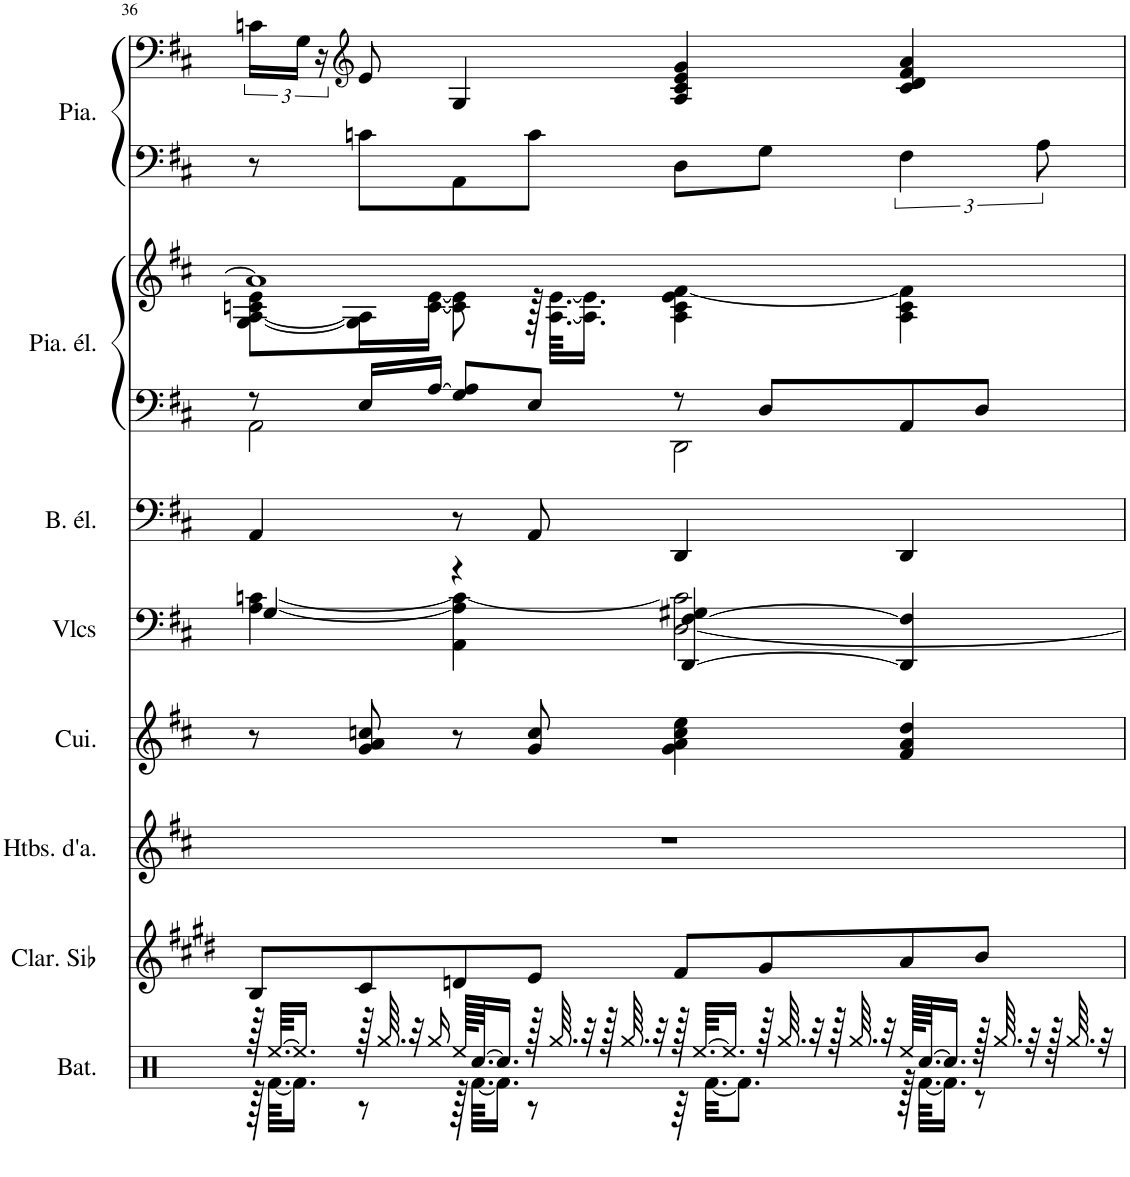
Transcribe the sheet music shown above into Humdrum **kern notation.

**kern	**kern	**kern	**kern	**kern	**kern	**kern	**kern	**kern	**kern
*part8	*part7	*part6	*part5	*part4	*part3	*part2	*part2	*part1	*part1
*staff10	*staff9	*staff8	*staff7	*staff6	*staff5	*staff4	*staff3	*staff2	*staff1
*I"Batterie, Drums	*I"Clarinette en Sib	*I"Hautbois d'amour, Oboe	*I"Cuivres, Brass Section	*I"Violoncelles, String Ensemble 2	*I"Basse électrique à 5 cordes, Slap Bass 1	*I"Piano électrique, Electric Piano 1	*	*I"Piano, Acoustic Grand Piano	*
*I'Bat.	*I'Clar. Sib	*I'Htbs. d'a.	*I'Cui.	*I'Vlcs	*I'B. él.	*I'Pia. él.	*	*I'Pia.	*
!!LO:PB:g=z
*clefX	*clefG2	*clefG2	*clefG2	*clefF4	*clefF4	*clefF4	*clefG2	*clefF4	*clefF4
*	*Trd1c2	*Trd2c3	*	*	*Trd7c12	*	*	*	*
*k[]	*k[f#c#g#d#]	*k[f#c#]	*k[f#c#]	*k[f#c#]	*k[f#c#]	*k[f#c#]	*k[f#c#]	*k[f#c#]	*k[f#c#]
*M4/4	*M4/4	*M4/4	*M4/4	*M4/4	*M4/4	*M4/4	*M4/4	*M4/4	*M4/4
=36	=36	=36	=36	=36	=36	=36	=36	=36	=36
*^	*	*	*	*^	*	*^	*^	*	*
128r	128r	8B/L	1r	8r	4G/	[4A\ [4cn\	4AA/	8r	2AA\	1a]	[8G\ [8A\ 8cn\ 8e\L	8r	24cn\LL
[64.Ree/KKLL	[64.Rf\KKLL	.	.	.	.	.	.	.	.	.	.	.	.
16.Ree/JJ]	16.Rf\JJ]	.	.	.	.	.	.	.	.	.	.	.	.
.	.	.	.	.	.	.	.	.	.	.	.	.	24G\JJ
.	.	.	.	.	.	.	.	.	.	.	.	.	24r
*	*	*	*	*	*	*	*	*	*	*	*	*	*clefG2
128r	8r	8c#/	.	8g/ 8a/ 8ccn/	.	.	.	16E/LL	.	.	16G\] 16A\]L	8cn\L	8e/
64.Rgg/	.	.	.	.	.	.	.	.	.	.	.	.	.
32r	.	.	.	.	.	.	.	.	.	.	.	.	.
16Rgg/	.	.	.	.	.	.	.	[16A/JJ	.	.	[16c\ [16e\JJ	.	.
128Ree/KLLLL	128r	8dn/	.	8r	4r	4AA\ 4A\] 4c\_	8r	8G/ 8A/]L	.	.	8c\] 8e\]	8AA\	4G/
[64.Rcc/JJ	[64.Rf\KKLL	.	.	.	.	.	.	.	.	.	.	.	.
16.Rcc/JJ]	16.Rf\JJ]	.	.	.	.	.	.	.	.	.	.	.	.
128r	8r	8e/J	.	8g/ 8cc/	.	.	8AA/	8E/J	.	.	128r	8c\J	.
64.Rgg/	.	.	.	.	.	.	.	.	.	.	[64.A\ [64.e\KKLL	.	.
32r	.	.	.	.	.	.	.	.	.	.	16.A\] 16.e\]JJ	.	.
128r	.	.	.	.	.	.	.	.	.	.	.	.	.
64.Rgg/	.	.	.	.	.	.	.	.	.	.	.	.	.
32r	.	.	.	.	.	.	.	.	.	.	.	.	.
128r	64r	8f#/L	.	4g\ 4a\ 4cc\ 4ee\	[4DD/ [4F#/ 4G#X/	[2D\ 2c\]	4DD/	8r	2DD\	.	4A\ 4c\ 4e\ [4f#\	8D\L	4A/ 4c/ 4e/ 4g/
[64.Ree/KKLL	.	.	.	.	.	.	.	.	.	.	.	.	.
.	[32.Rf\KKL	.	.	.	.	.	.	.	.	.	.	.	.
16.Ree/JJ]	.	.	.	.	.	.	.	.	.	.	.	.	.
.	8.Rf\J]	.	.	.	.	.	.	.	.	.	.	.	.
128r	.	8g#/	.	.	.	.	.	8D/L	.	.	.	8G\J	.
64.Rgg/	.	.	.	.	.	.	.	.	.	.	.	.	.
32r	.	.	.	.	.	.	.	.	.	.	.	.	.
128r	.	.	.	.	.	.	.	.	.	.	.	.	.
64.Rgg/	.	.	.	.	.	.	.	.	.	.	.	.	.
32r	.	.	.	.	.	.	.	.	.	.	.	.	.
128Ree/KLLLL	128r	8a/	.	4f#/ 4a/ 4dd/	4DD/] 4F#/]	.	4DD/	8AA/	.	.	4A\ 4c\ 4f#\]	6F#\	4c/ 4d/ 4f#/ 4a/
[64.Rcc/JJ	[64.Rf\KKLL	.	.	.	.	.	.	.	.	.	.	.	.
16.Rcc/JJ]	16.Rf\JJ]	.	.	.	.	.	.	.	.	.	.	.	.
128r	8r	8b/J	.	.	.	.	.	8D/J	.	.	.	.	.
64.Rgg/	.	.	.	.	.	.	.	.	.	.	.	.	.
32r	.	.	.	.	.	.	.	.	.	.	.	.	.
.	.	.	.	.	.	.	.	.	.	.	.	12A\	.
128r	.	.	.	.	.	.	.	.	.	.	.	.	.
64.Rgg/	.	.	.	.	.	.	.	.	.	.	.	.	.
32r	.	.	.	.	.	.	.	.	.	.	.	.	.
*	*	*	*	*	*	*	*	*v	*v	*	*	*	*
*v	*v	*	*	*	*v	*v	*	*	*v	*v	*	*
=	=	=	=	=	=	=	=	=	=
*-	*-	*-	*-	*-	*-	*-	*-	*-	*-
